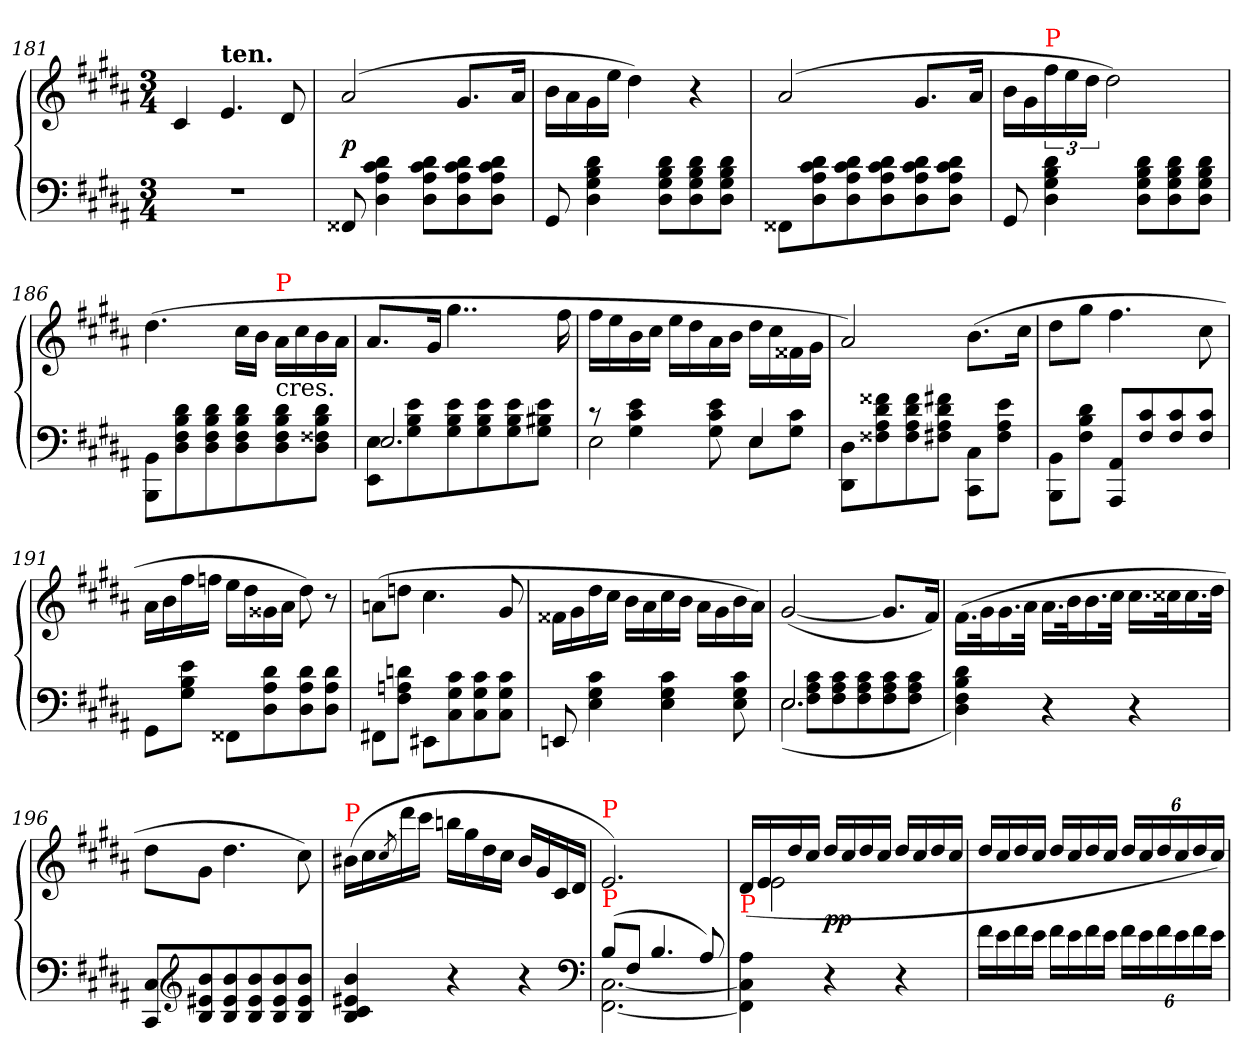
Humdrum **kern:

**kern	**kern	**dynam
*part1	*part1	*part1
*staff2	*staff1	*staff1/2
*clefF4	*clefG2	*
*k[f#c#g#d#a#]	*k[f#c#g#d#a#]	*
*M3/4	*M3/4	*
=181	=181	=181
2.rF	4c#	.
!	!LO:TX:a:B:t=ten.	!
.	4.e	.
.	8d#	.
=182	=182	=182
8FF##X	(>2a#	p
4d# 4c# 4A# 4D#	.	.
8d# 8c# 8A# 8D#L	.	.
8d# 8c# 8A# 8D#	8.g#L	.
8d# 8c# 8A# 8D#J	.	.
.	16a#Jk	.
=183	=183	=183
8GG#	16bLL	.
.	16a#	.
4d# 4B 4G# 4D#	16g#	.
.	16eeJJ	.
.	4dd#)	.
8d# 8B 8G# 8D#L	.	.
8d# 8B 8G# 8D#	4r	.
8d# 8B 8G# 8D#J	.	.
=184	=184	=184
8FF##XL	(>2a#	.
8d# 8c# 8A# 8D#	.	.
8d# 8c# 8A# 8D#	.	.
8d# 8c# 8A# 8D#	.	.
8d# 8c# 8A# 8D#	8.g#L	.
8d# 8c# 8A# 8D#J	.	.
.	16a#Jk	.
=185	=185	=185
8GG#	16bLL	.
.	16g#	.
!	!LO:TX:a:color=red:t=P	!
4d# 4B 4G# 4D#	24ff#	.
.	24ee	.
.	24dd#JJ	.
.	2dd#)	.
8d# 8B 8G# 8D#L	.	.
8d# 8B 8G# 8D#	.	.
8d# 8B 8G# 8D#J	.	.
=186	=186	=186
8BB 8BBBL	(>4.dd#	.
8d# 8B 8F# 8D#	.	.
8d# 8B 8F# 8D#	.	.
8d# 8B 8F# 8D#	16cc#LL	.
.	16bJJ	.
!	!LO:TX:c:t=cres.	!
!	!LO:TX:a:color=red:t=P	!
8d# 8B 8F# 8D#	16a#\LL	.
.	16cc#	.
8d# 8B 8F##X 8D#J	16b	.
.	16a#JJ	.
=187	=187	=187
*^	*	*
8E\ 8EE\L	2.E/	8.a#L	.
8e 8B 8G#	.	.	.
.	.	16g#Jk	.
8e 8B 8G#	.	4..gg#	.
8e 8B 8G#	.	.	.
8e 8B 8G#	.	.	.
8e 8B#X 8G#J	.	.	.
.	.	16ff#	.
=188	=188	=188	=188
8rc	2E	16ff#LL	.
.	.	16ee	.
4e\ 4c#\ 4G#\	.	16b	.
.	.	16cc#JJ	.
.	.	16eeLL	.
.	.	16dd#	.
8e\ 8c#\ 8G#\	.	16a#	.
.	.	16bJJ	.
4E	8EL	16dd#\LL	.
.	.	16cc#	.
.	8c# 8G#J	16f##X	.
.	.	16g#JJ	.
*v	*v	*	*
=189	=189	=189
8D# 8DD#L	2a#)	.
8f##X 8d# 8A# 8F##X	.	.
8f## 8d# 8A# 8F##	.	.
8f#X 8d# 8A# 8F#XJ	.	.
8C# 8CC#L	(>8.bL	.
8e 8A# 8F#J	.	.
.	16cc#Jk	.
=190	=190	=190
8BB\ 8BBB\L	8dd#L	.
8d# 8B 8F#J	8gg#J	.
8AA# 8AAA#L	4.ff#	.
8c# 8F#	.	.
8c# 8F#	.	.
8c# 8F#J	8cc#	.
=191	=191	=191
8GG#L	16a#LL	.
.	16b	.
8e 8B 8G#J	16ff#	.
.	16ffnJJ	.
8FF##XL	16eeLL	.
.	16dd#	.
8d# 8A# 8D#	16g##X	.
.	16a#JJ	.
8d# 8A# 8D#	8dd#)	.
8d# 8A# 8D#J	8r	.
=192	=192	=192
8FF#X\L	(>8anL	.
8dn 8An 8F#J	8ddnJ	.
8EE#XL	4.cc#	.
8c# 8G# 8C#	.	.
8c# 8G# 8C#	.	.
8c# 8G# 8C#J	8g#	.
=193	=193	=193
8EEn	16f##X\LL	.
.	16g#	.
4c# 4G# 4E	16dd#	.
.	16cc#JJ	.
.	16bLL	.
.	16a#	.
4c# 4G# 4E	16cc#	.
.	16bJJ	.
.	16a#\LL	.
.	16g#	.
8c# 8G# 8E	16b	.
.	16a#JJ)	.
=194	=194	=194
*^	*	*
!	!LO:N:vis=2.	!	!
2.E/	(>8E\	(>[2g#	.
.	8c# 8A# 8F#L	.	.
.	8c# 8A# 8F#	.	.
.	8c# 8A# 8F#	.	.
.	8c# 8A# 8F#	8.g#L]	.
.	8c# 8A# 8F#J	.	.
.	.	16f#Jk)	.
*v	*v	*	*
=195	=195	=195
4d# 4B 4F# 4D#)	(>16.f#\LL	.
.	32g#k	.
.	16.g#	.
.	32a#JJk	.
4r	16.a#LL	.
.	32bk	.
.	16.b	.
.	32cc#JJk	.
4r	16.cc#LL	.
.	32cc##Xk	.
.	16.cc##	.
.	32dd#JJk	.
=196	=196	=196
8C# 8CC#L	8dd#L	.
*clefG2	*	*
8b 8e#X 8B	8g#J	.
8b 8e# 8B	4.dd#	.
8b 8e# 8B	.	.
8b 8e# 8B	.	.
8b 8e# 8BJ	8cc#)	.
=197	=197	=197
!	!LO:TX:a:color=red:t=P	!
4b 4e# 4c# 4B	(>16b#XLL	.
.	16cc#	.
.	8qcc#/	.
.	16ddd#	.
.	16ccc#JJ	.
4r	16bbnLL	.
.	16gg#	.
.	16dd#	.
.	16cc#JJ	.
4r	16b#LL	.
.	16g#	.
.	16c#	.
.	16d#JJ	.
*clefF4	*	*
=198	=198	=198
*^	*	*
!	!	!LO:TX:a:color=red:t=P	!
!LO:TX:a:color=red:t=P	!	!	!
(<8BL	[2.C# [2.FF#	2.e)	.
8F#J	.	.	.
4.B	.	.	.
8A#)	.	.	.
*v	*v	*	*
=199	=199	=199
*	*^	*
!	!LO:TX:b:color=red:t=P	!	!
4A#\ 4C#]\ 4FF#]\	(>16d#LL	16ryy	.
.	16e	2e	.
.	16dd#	.	.
.	16cc#JJ	.	.
4r	16dd#LL	.	pp
.	16cc#	.	.
.	16dd#	.	.
.	16cc#JJ	.	.
4r	16dd#LL	.	.
.	16cc#	8.ryy	.
.	16dd#	.	.
.	16cc#JJ	.	.
*	*v	*v	*
=200	=200	=200
16f#\LL	16dd#/LL	.
16e\	16cc#/	.
16f#\	16dd#/	.
16e\JJ	16cc#/JJ	.
16f#\LL	16dd#/LL	.
16e\	16cc#/	.
16f#\	16dd#/	.
16e\JJ	16cc#/JJ	.
*Xbrackettup	*Xbrackettup	*
24f#\LL	24dd#/LL	.
24e\	24cc#/	.
24f#\	24dd#/	.
24e\	24cc#/	.
24f#\	24dd#/	.
24e\JJ	24cc#/JJ)	.
=	=	=
*-	*-	*-
